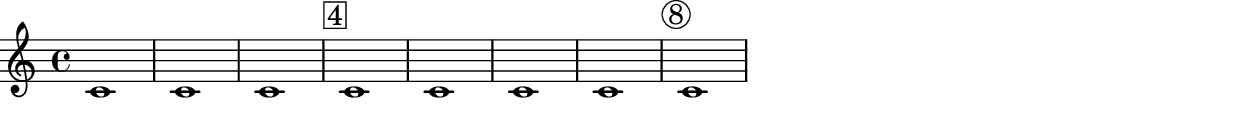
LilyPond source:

%% Generated by lilypond-book
%% Options: [exampleindent=10.16\mm,indent=0\mm,line-width=160\mm,quote,ragged-right]
\include "lilypond-book-preamble.ly"


% ****************************************************************
% Start cut-&-pastable-section
% ****************************************************************

#(ly:set-option 'eps-box-padding 3.000000)



\paper {
  indent = 0\mm
  line-width = 160\mm
  % offset the left padding, also add 1mm as lilypond creates cropped
  % images with a little space on the right
  line-width = #(- line-width (* mm  3.000000) (* mm 1))
  line-width = 160\mm - 2.0 * 10.16\mm
  % offset the left padding, also add 1mm as lilypond creates cropped
  % images with a little space on the right
  line-width = #(- line-width (* mm  3.000000) (* mm 1))
  ragged-right = ##t
}

\layout {
  
}




% ****************************************************************
% ly snippet:
% ****************************************************************
\sourcefilename "snippets/printing-bar-numbers-inside-boxes-or-circles.ly"
\sourcefileline 0
%% DO NOT EDIT this file manually; it was automatically
%% generated from the LilyPond Snippet Repository
%% (http://lsr.di.unimi.it).
%%
%% Make any changes in the LSR itself, or in
%% `Documentation/snippets/new/`, then run
%% `scripts/auxiliar/makelsr.pl`.
%%
%% This file is in the public domain.

\version "2.23.13"

\header {
%% Translation of GIT committish: a8a85e19654e46d725563e6deba44083ef137a2c
  texidocja = "
小節番号は四角や丸の中に表示することができます。
"
  doctitleja = "小節番号を四角や丸の中に表示する"

%% Translation of GIT committish: 2f3474d9af596d677ed5b7ce720ae4d0954a6b51
  texidocit = "
I numeri di battuta possono apparire anche all'interno di rettangoli o cerchi.

"
  doctitleit = "Numeri di battuta racchiusi in rettangoli o cerchi"

%% Translation of GIT committish: a3fd5364fc4f247579da0ed2bfea887ab37285c6
  texidocfr = "
Les numéros de mesure peuvent être encadrés ou entourés d'un cercle.
"

  doctitlefr = "Inscrire le numéro de mesure dans un cadre ou un cercle"

%% Translation of GIT committish: 8ffecf6be17c6ec2ff87cf31873121a8cce29b09
  texidoces = "
Los números de compás también se pueden imprimir dentro de rectángulos o de circunferencias.

"
  doctitlees = "Imprimir números de compás dentro de rectángulos o circunferencias"

%% Translation of GIT committish: 0a868be38a775ecb1ef935b079000cebbc64de40
  texidocde = "
Taktnummern können auch in Boxen oder Kreisen gesetzt werden.

"
  doctitlede = "Setzen von Taktnummern in Kästen oder Kreisen"



%% Translation of GIT committish: 8ffecf6be17c6ec2ff87cf31873121a8cce29b09
  texidocca = "
Els nombres de compàs també es poden imprimir dins de rectangles o de
circumferències. 

"
  doctitleca = "Impressió de nombre de compàs dins de rectangles o circumferències"

  lsrtags = "rhythms, tweaks-and-overrides"

  texidoc = "
Bar numbers can also be printed inside boxes or circles.
"

  doctitle = "Printing bar numbers inside boxes or circles"
} % begin verbatim


\relative c' {
  % Prevent bar numbers at the end of a line and permit them elsewhere
  \override Score.BarNumber.break-visibility = #end-of-line-invisible
  \set Score.barNumberVisibility = #(every-nth-bar-number-visible 4)

  % Increase the size of the bar number by 2
  \override Score.BarNumber.font-size = #2

  % Draw a box round the following bar number(s)
  \override Score.BarNumber.stencil
    = #(make-stencil-boxer 0.1 0.25 ly:text-interface::print)
  \repeat unfold 5 { c1 }

  % Draw a circle round the following bar number(s)
  \override Score.BarNumber.stencil
    = #(make-stencil-circler 0.1 0.25 ly:text-interface::print)
  \repeat unfold 4 { c1 } \bar "|."
}



% ****************************************************************
% end ly snippet
% ****************************************************************
